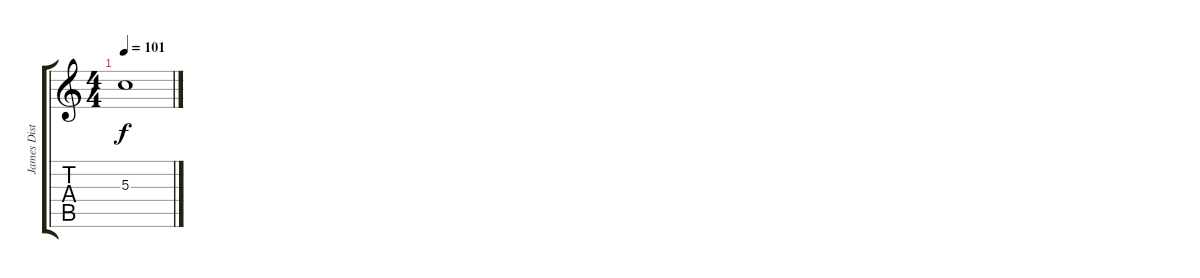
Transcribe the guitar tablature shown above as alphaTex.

\track ("James Distortion 1" "James Dist") {instrument distortionguitar}
\staff {score tabs}
\tuning (E4 B3 G3 D3 A2 E2) {hide}
\ts (4 4)
\tempo 101
\clef g2
\ks c
5.3{t}.1{dy f}
